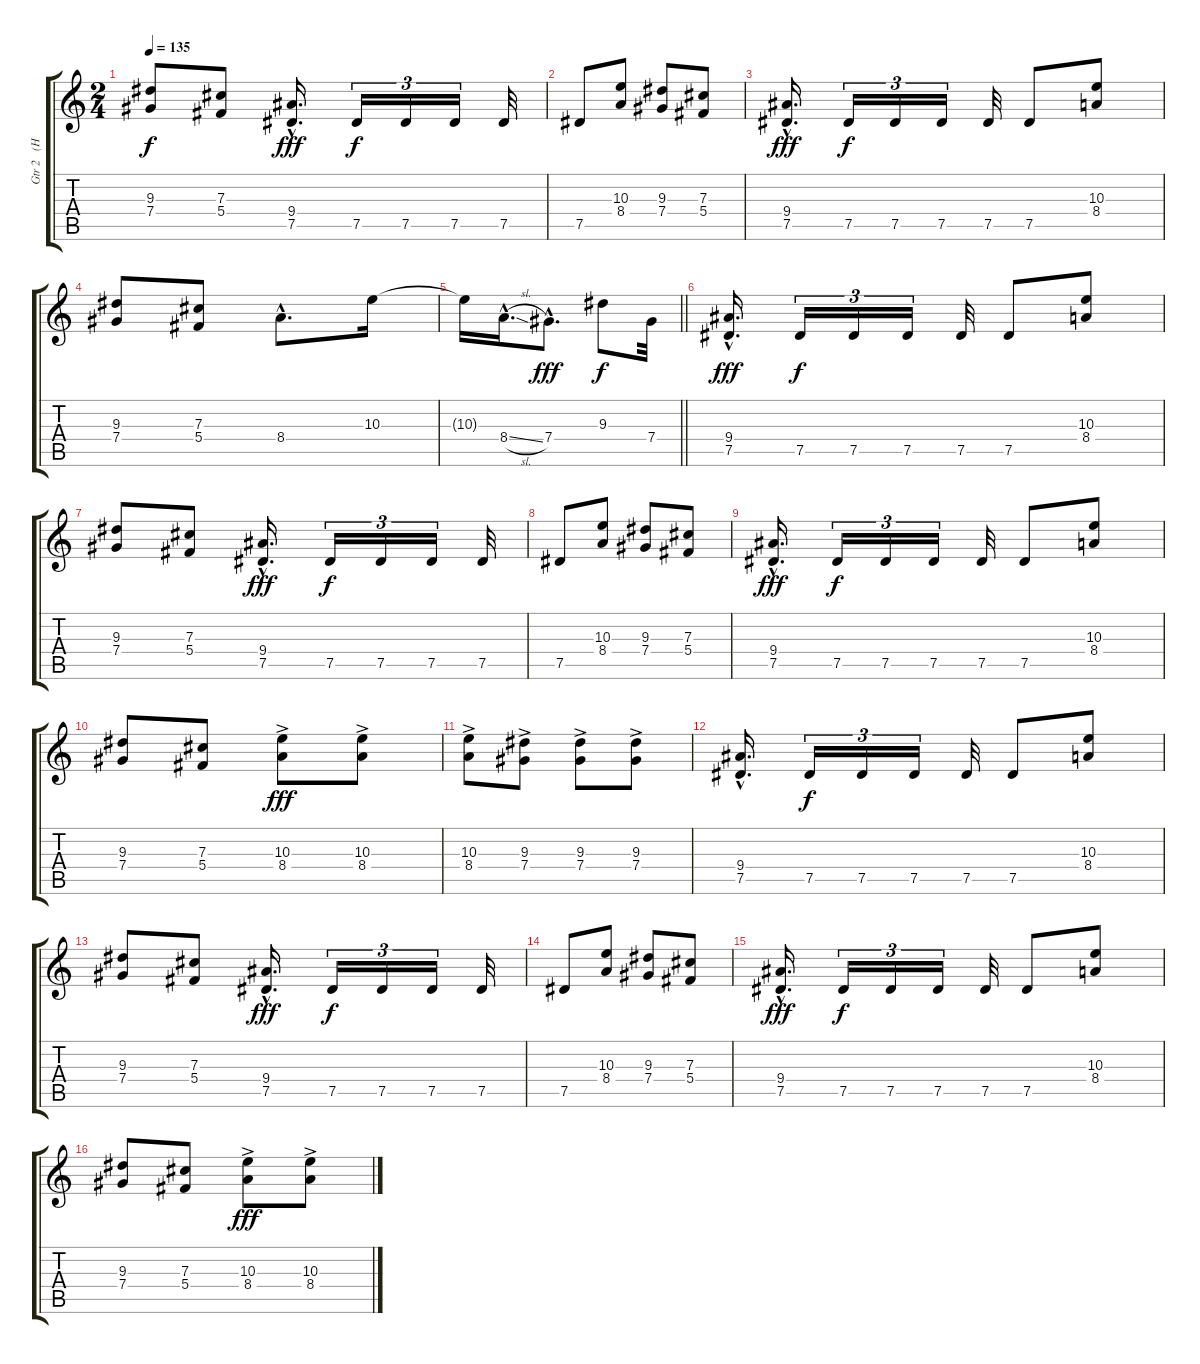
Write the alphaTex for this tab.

\track ("Gtr 2   (Hernan)" "Gtr 2   (H") {instrument distortionguitar}
\staff {score tabs}
\tuning (Eb4 Bb3 Gb3 Db3 Ab2 Eb2) {hide}
\ts (2 4)
\tempo 135
\clef g2
\ks c
(9.3 7.4).8{dy f} (7.3 5.4).8 (9.4{hac} 7.5{hac}).16{d dy fff} 7.5.16{tu (3 2) dy f} 7.5.16{tu (3 2)} 7.5.16{tu (3 2)} 7.5.32 |
7.5.8 (10.3 8.4).8 (9.3 7.4).8 (7.3 5.4).8 |
(9.4{hac} 7.5{hac}).16{d dy fff} 7.5.16{tu (3 2) dy f} 7.5.16{tu (3 2)} 7.5.16{tu (3 2)} 7.5.32 7.5.8 (10.3 8.4).8 |
(9.3 7.4).8 (7.3 5.4).8 8.4{hac}.8{d} 10.3.16 |
\barLineRight lightlight
10.3{t}.16 8.4{sl hac}.16{d} 7.4{hac}.8{d dy fff} 9.3.8{dy f} 7.4.32 |
(9.4{hac} 7.5{hac}).16{d dy fff} 7.5.16{tu (3 2) dy f} 7.5.16{tu (3 2)} 7.5.16{tu (3 2)} 7.5.32 7.5.8 (10.3 8.4).8 |
(9.3 7.4).8 (7.3 5.4).8 (9.4{hac} 7.5{hac}).16{d dy fff} 7.5.16{tu (3 2) dy f} 7.5.16{tu (3 2)} 7.5.16{tu (3 2)} 7.5.32 |
7.5.8 (10.3 8.4).8 (9.3 7.4).8 (7.3 5.4).8 |
(9.4{hac} 7.5{hac}).16{d dy fff} 7.5.16{tu (3 2) dy f} 7.5.16{tu (3 2)} 7.5.16{tu (3 2)} 7.5.32 7.5.8 (10.3 8.4).8 |
(9.3 7.4).8 (7.3 5.4).8 (10.3{ac} 8.4).8{dy fff} (10.3{ac} 8.4).8 |
(10.3{ac} 8.4).8 (9.3{ac} 7.4).8 (9.3{ac} 7.4).8 (9.3{ac} 7.4).8 |
(9.4{hac} 7.5{hac}).16{d} 7.5.16{tu (3 2) dy f} 7.5.16{tu (3 2)} 7.5.16{tu (3 2)} 7.5.32 7.5.8 (10.3 8.4).8 |
(9.3 7.4).8 (7.3 5.4).8 (9.4{hac} 7.5{hac}).16{d dy fff} 7.5.16{tu (3 2) dy f} 7.5.16{tu (3 2)} 7.5.16{tu (3 2)} 7.5.32 |
7.5.8 (10.3 8.4).8 (9.3 7.4).8 (7.3 5.4).8 |
(9.4{hac} 7.5{hac}).16{d dy fff} 7.5.16{tu (3 2) dy f} 7.5.16{tu (3 2)} 7.5.16{tu (3 2)} 7.5.32 7.5.8 (10.3 8.4).8 |
(9.3 7.4).8 (7.3 5.4).8 (10.3{ac} 8.4).8{dy fff} (10.3{ac} 8.4).8
